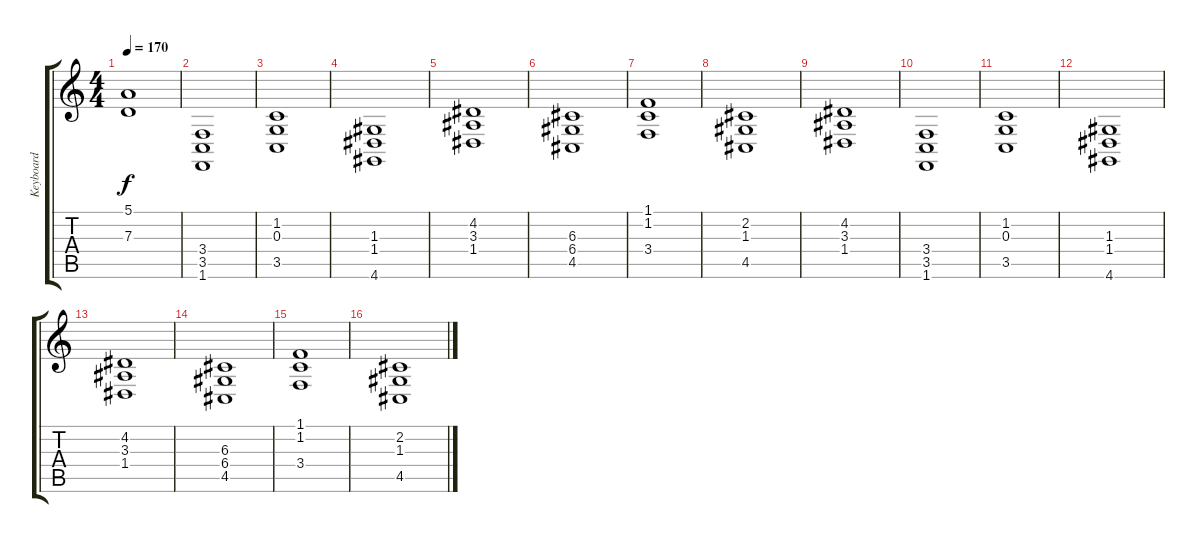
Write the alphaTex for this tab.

\track ("Keyboard" "Keyboard") {instrument lead3calliope}
\staff {score tabs}
\tuning (E4 B3 G3 D3 A2 E2) {hide}
\ts (4 4)
\tempo 170
\clef g2
\ks c
(5.1 7.3).1{dy f} |
(3.4 3.5 1.6).1 |
(1.2 0.3 3.5).1 |
(1.3 1.4 4.6).1 |
(4.2 3.3 1.4).1 |
(6.3 6.4 4.5).1 |
(1.1 1.2 3.4).1 |
(2.2 1.3 4.5).1 |
(4.2 3.3 1.4).1 |
(3.4 3.5 1.6).1 |
(1.2 0.3 3.5).1 |
(1.3 1.4 4.6).1 |
(4.2 3.3 1.4).1 |
(6.3 6.4 4.5).1 |
(1.1 1.2 3.4).1 |
(2.2 1.3 4.5).1
